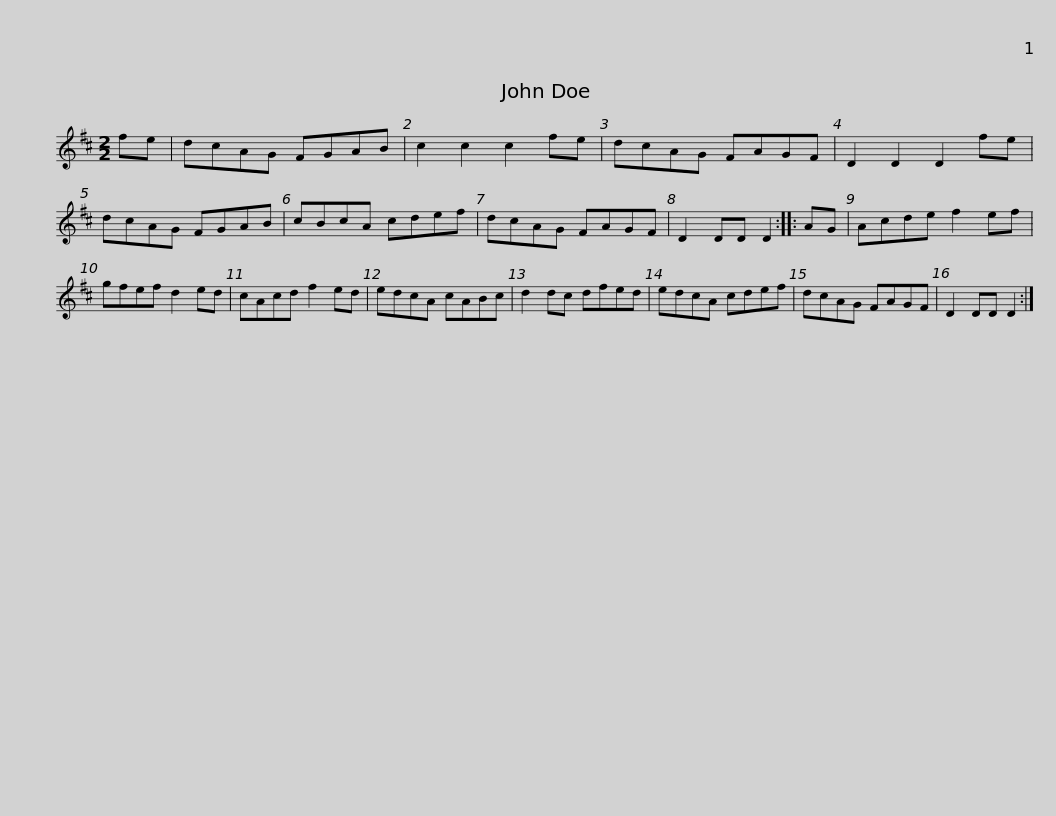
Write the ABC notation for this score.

X:1
L:1/8
M:2/2
I:linebreak $
K:D
V:1 treble
V:1
 fe | dcAG FGAB | c2 c2 c2 fe | dcAG FAGF | D2 D2 D2 fe | %5
 dcAG FGAB | cBcA cdef |$ dcAG FAGF | D2 DD D2 :: AG | %10
 Acde f2 ef | gfef d2 ed | cAcd f2 ed | edcA cABc |$ d2 dc dfed | %15
 edcA cdef | dcAG FAGF | D2 DD D2 :| %18
